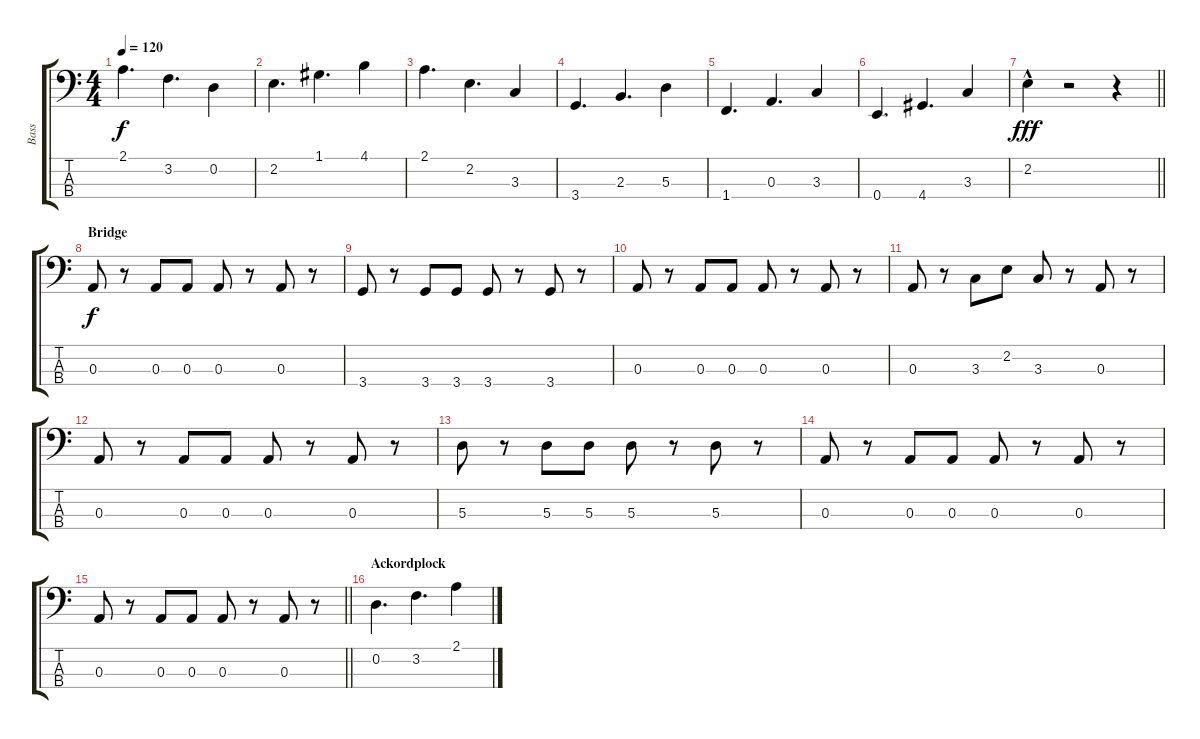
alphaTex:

\track ("Bass" "Bass") {instrument electricbassfinger}
\staff {score tabs}
\tuning (G2 D2 A1 E1) {hide}
\ts (4 4)
\tempo 120
\clef f4
\ks aminor
2.1.4{d dy f} 3.2.4{d} 0.2.4 |
2.2.4{d} 1.1.4{d} 4.1.4 |
2.1.4{d} 2.2.4{d} 3.3.4 |
3.4.4{d} 2.3.4{d} 5.3.4 |
1.4.4{d} 0.3.4{d} 3.3.4 |
0.4.4{d} 4.4.4{d} 3.3.4 |
\barLineRight lightlight
2.2{hac}.4{dy fff} r.2 r.4 |
\section ("" "Bridge")
0.3.8{dy f} r.8 0.3.8 0.3.8 0.3.8 r.8 0.3.8 r.8 |
3.4.8 r.8 3.4.8 3.4.8 3.4.8 r.8 3.4.8 r.8 |
0.3.8 r.8 0.3.8 0.3.8 0.3.8 r.8 0.3.8 r.8 |
0.3.8 r.8 3.3.8 2.2.8 3.3.8 r.8 0.3.8 r.8 |
0.3.8 r.8 0.3.8 0.3.8 0.3.8 r.8 0.3.8 r.8 |
5.3.8 r.8 5.3.8 5.3.8 5.3.8 r.8 5.3.8 r.8 |
0.3.8 r.8 0.3.8 0.3.8 0.3.8 r.8 0.3.8 r.8 |
\barLineRight lightlight
0.3.8 r.8 0.3.8 0.3.8 0.3.8 r.8 0.3.8 r.8 |
\section ("" "Ackordplock")
0.2.4{d} 3.2.4{d} 2.1.4
